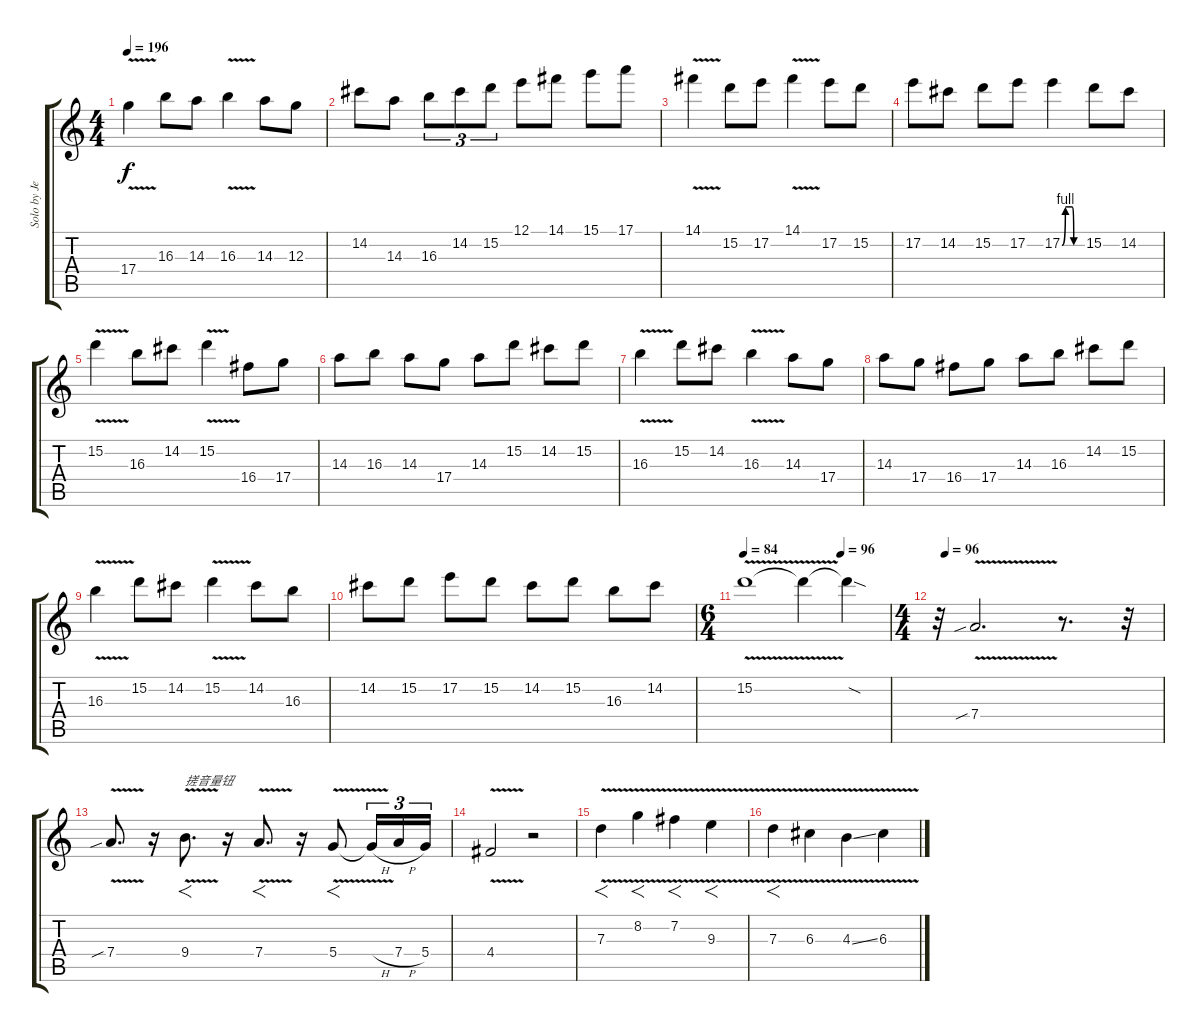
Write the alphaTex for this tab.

\track ("Solo by JerryC" "Solo by Je") {instrument distortionguitar}
\staff {score tabs}
\tuning (E4 B3 G3 D3 A2 E2) {hide}
\ts (4 4)
\tempo 196
\clef g2
\ks c
17.4{v}.4{dy f} 16.3.8 14.3.8 16.3{v}.4 14.3.8 12.3.8 |
14.2.8 14.3.8 16.3.8{tu (3 2)} 14.2.8{tu (3 2)} 15.2.8{tu (3 2)} 12.1.8 14.1.8 15.1.8 17.1.8 |
14.1{v}.4 15.2.8 17.2.8 14.1{v}.4 17.2.8 15.2.8 |
17.2.8 14.2.8 15.2.8 17.2.8 17.2{be (custom 0 0 10 4 30 4 35 0 60 0)}.4 15.2.8 14.2.8 |
15.2{v}.4 16.3.8 14.2.8 15.2{v}.4 16.4.8 17.4.8 |
14.3.8 16.3.8 14.3.8 17.4.8 14.3.8 15.2.8 14.2.8 15.2.8 |
16.3{v}.4 15.2.8 14.2.8 16.3{v}.4 14.3.8 17.4.8 |
14.3.8 17.4.8 16.4.8 17.4.8 14.3.8 16.3.8 14.2.8 15.2.8 |
16.3{v}.4 15.2.8 14.2.8 15.2{v}.4 14.2.8 16.3.8 |
14.2.8 15.2.8 17.2.8 15.2.8 14.2.8 15.2.8 16.3.8 14.2.8 |
\ts (6 4)
\tempo 84
\tempo (96 0.6666666666666666)
15.2{v}.1 15.2{t}.4 15.2{sod t}.4 |
\ts (4 4)
\tempo (96 0.03125)
r.32 7.4{v sib}.2{d} r.8{d} r.32 |
7.4{v sib}.8{d} r.16 9.4{v}.8{f d txt "搓音量钮"} r.16 7.4{v}.8{f d} r.16 5.4{v}.8{f} 5.4{h t}.16{tu (3 2)} 7.4{h}.16{tu (3 2)} 5.4.16{tu (3 2)} |
4.4{v}.2 r.2 |
7.3{v}.4{f} 8.2{v}.4{f} 7.2{v}.4{f} 9.3{v}.4{f} |
7.3{v}.4{f} 6.3{v}.4 4.3{v ss}.4 6.3{v}.4
